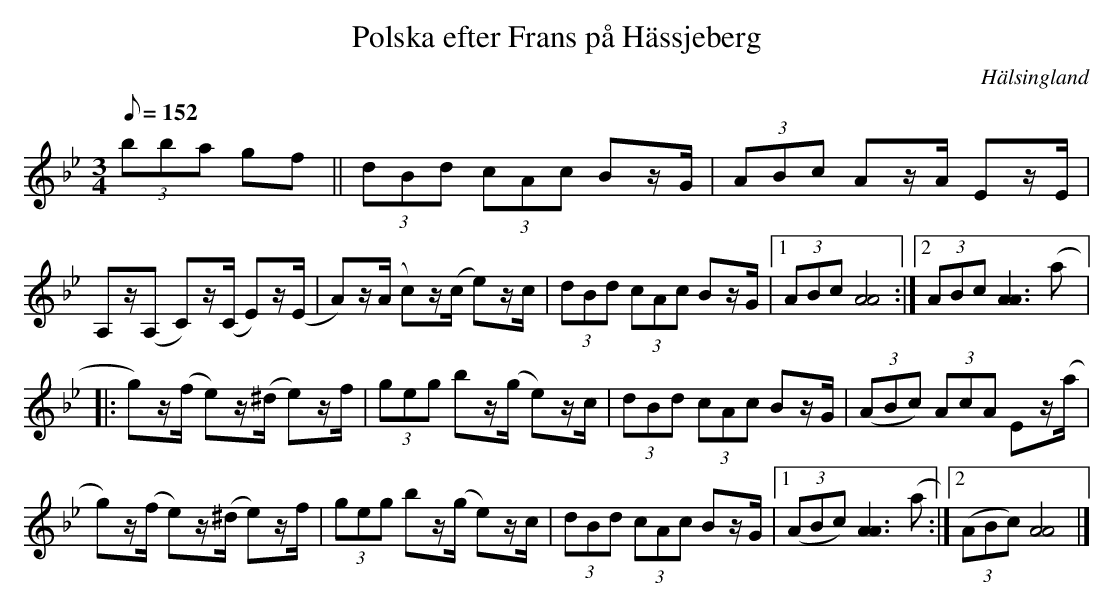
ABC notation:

X:1
T:Polska efter Frans på Hässjeberg
O:Hälsingland
M:3/4
L:1/8
Q:152
K:Bb
(3bb-a g-f||(3dBd (3cAc Bz/G/|(3ABc Az/A/ Ez/E/|
A,z/(A, C)z/(C/ E)z/(E/|A)z/(A/ c)z/(c/ e)z/c/|(3dBd (3cAc Bz/G/|[1(3ABc [A4A4]:|[2(3ABc [A3A3](a|:!
g)z/(f/ e)z/(^d/ e)z/f/|(3geg bz/(g/ e)z/c/|(3dBd (3cAc Bz/G/|((3ABc) (3AcA Ez/(a/|!
g)z/(f/ e)z/(^d/ e)z/f/|(3geg bz/(g/ e)z/c/|(3dBd (3cAc Bz/G/|[1((3ABc) [A3A3](a:|[2((3ABc) [A4A4]|]
